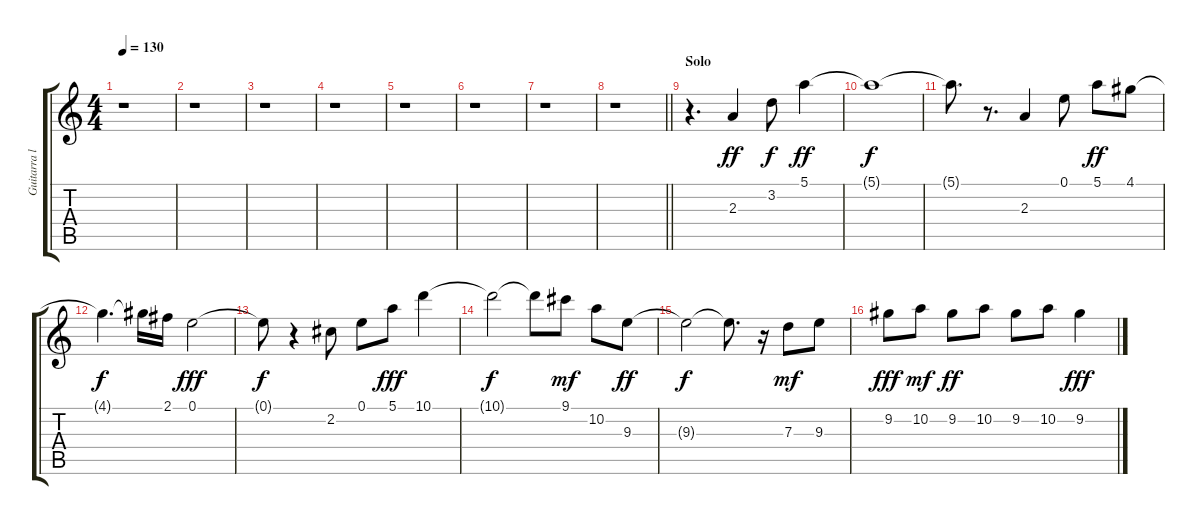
\track ("Guitarra ll" "Guitarra l") {instrument distortionguitar}
\staff {score tabs}
\tuning (E4 B3 G3 D3 A2 E2) {hide}
\ts (4 4)
\tempo 130
\clef g2
\ks c
r.1{dy ff} |
r.1 |
r.1 |
r.1 |
r.1 |
r.1 |
r.1 |
\barLineRight lightlight
r.1 |
\section ("" "Solo")
r.4{d} 2.3.4 3.2.8{dy f} 5.1.4{dy ff} |
5.1{t}.1{dy f} |
5.1{t}.8{d} r.8{d} 2.3.4 0.1.8 5.1.8{dy ff} 4.1.8 |
4.1{t}.4{d dy f} 4.1{t}.16 2.1.16 0.1.2{dy fff} |
0.1{t}.8{dy f} r.4 2.2.8 0.1.8 5.1.8{dy fff} 10.1.4 |
10.1{t}.2{dy f} 10.1{t}.8 9.1.8{dy mf} 10.2.8 9.3.8{dy ff} |
9.3{t}.2{dy f} 9.3{t}.8{d} r.16 7.3.8{dy mf} 9.3.8 |
9.2.8{dy fff} 10.2.8{dy mf} 9.2.8{dy ff} 10.2.8 9.2.8 10.2.8 9.2.4{dy fff}
